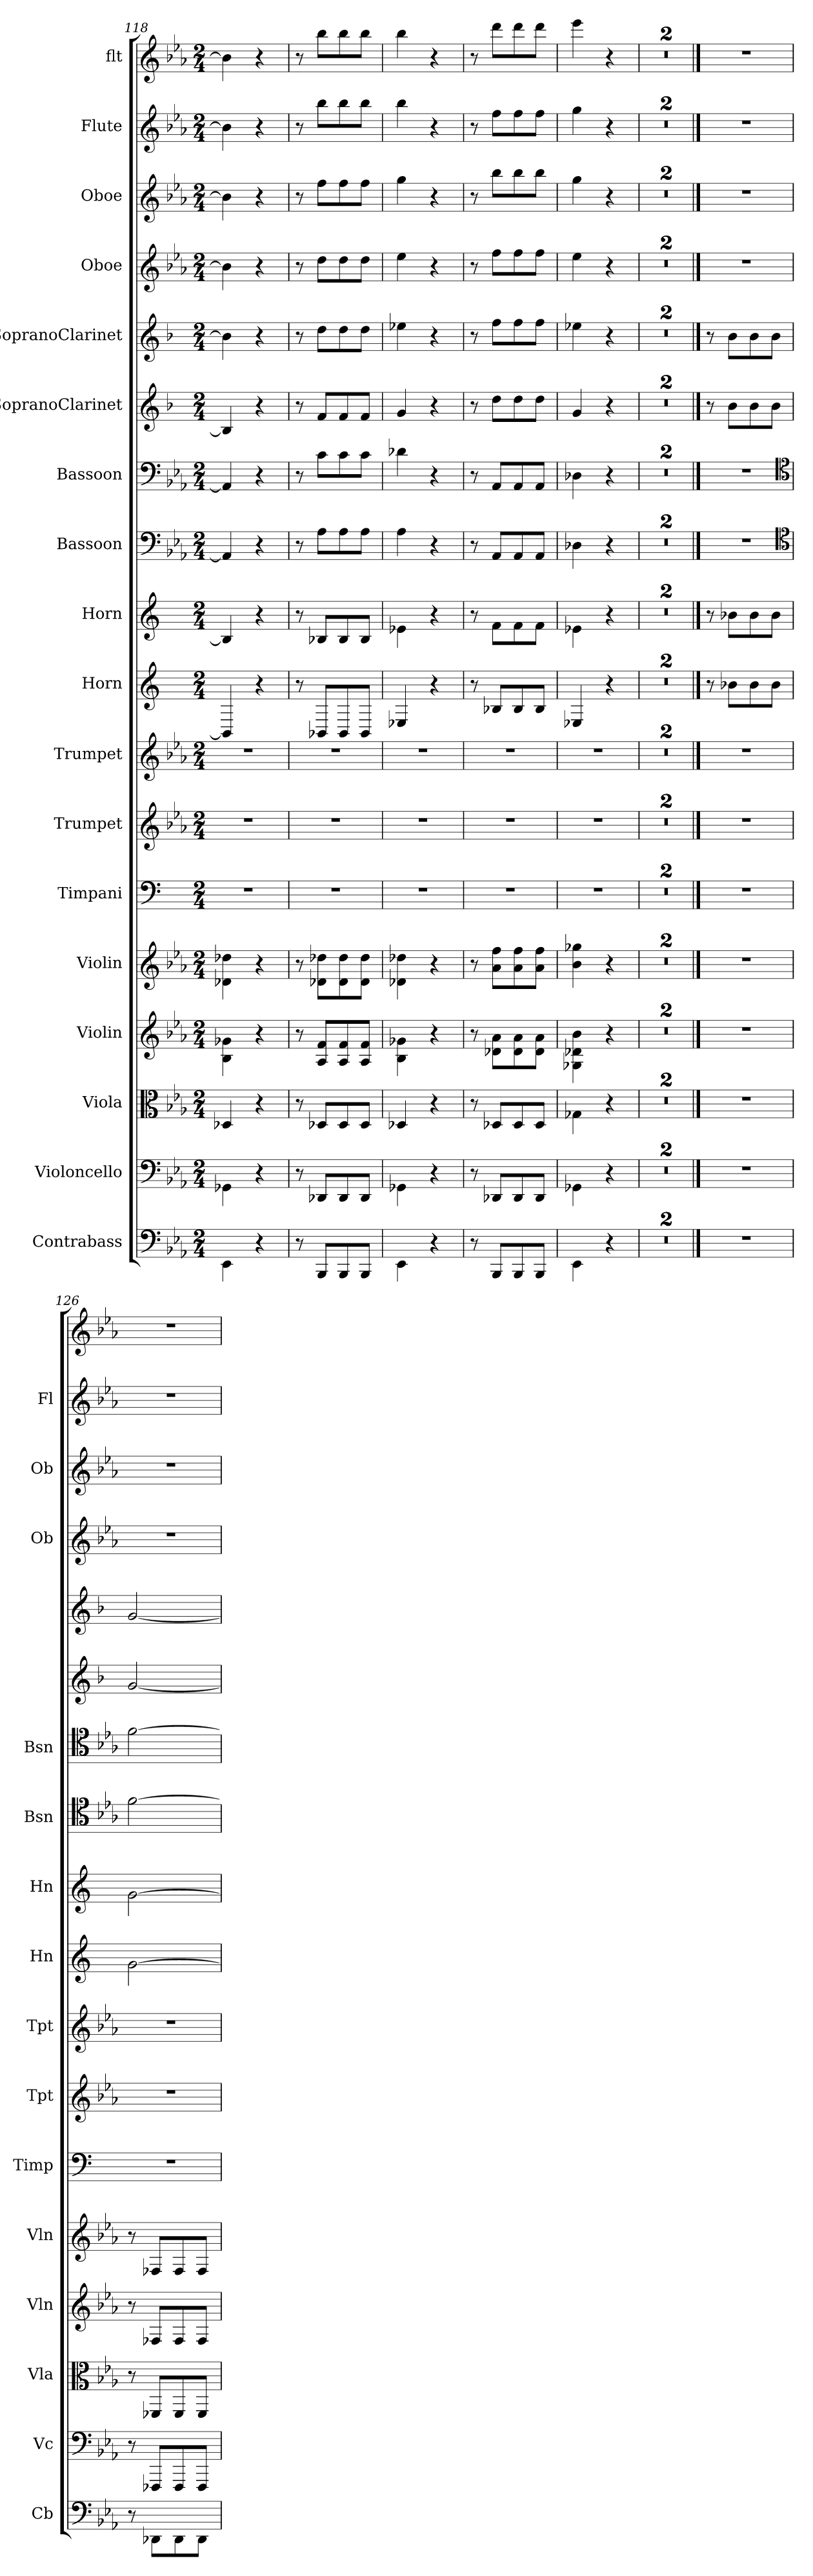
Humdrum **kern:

**kern	**kern	**kern	**kern	**kern	**kern	**kern	**kern	**kern	**kern	**kern	**kern	**kern	**kern	**kern	**kern	**kern	**kern
*part18	*part17	*part16	*part15	*part14	*part13	*part12	*part11	*part10	*part9	*part8	*part7	*part6	*part5	*part4	*part3	*part2	*part1
*staff18	*staff17	*staff16	*staff15	*staff14	*staff13	*staff12	*staff11	*staff10	*staff9	*staff8	*staff7	*staff6	*staff5	*staff4	*staff3	*staff2	*staff1
*I"Contrabass	*I"Violoncello	*I"Viola	*I"Violin	*I"Violin	*I"Timpani	*I"Trumpet	*I"Trumpet	*I"Horn	*I"Horn	*I"Bassoon	*I"Bassoon	*I"SopranoClarinet	*I"SopranoClarinet	*I"Oboe	*I"Oboe	*I"Flute	*I"flt
*I'Cb	*I'Vc	*I'Vla	*I'Vln	*I'Vln	*I'Timp	*I'Tpt	*I'Tpt	*I'Hn	*I'Hn	*I'Bsn	*I'Bsn	*	*	*I'Ob	*I'Ob	*I'Fl	*
*clefF4	*clefF4	*clefC3	*clefG2	*clefG2	*clefF4	*clefG2	*clefG2	*clefG2	*clefG2	*clefF4	*clefF4	*clefG2	*clefG2	*clefG2	*clefG2	*clefG2	*clefG2
*k[b-e-a-]	*k[b-e-a-]	*k[b-e-a-]	*k[b-e-a-]	*k[b-e-a-]	*k[]	*k[b-e-a-]	*k[b-e-a-]	*k[]	*k[]	*k[b-e-a-]	*k[b-e-a-]	*k[b-]	*k[b-]	*k[b-e-a-]	*k[b-e-a-]	*k[b-e-a-]	*k[b-e-a-]
*c:	*c:	*c:	*c:	*c:	*	*c:	*c:	*	*	*c:	*c:	*	*	*c:	*c:	*c:	*c:
*M2/4	*M2/4	*M2/4	*M2/4	*M2/4	*M2/4	*M2/4	*M2/4	*M2/4	*M2/4	*M2/4	*M2/4	*M2/4	*M2/4	*M2/4	*M2/4	*M2/4	*M2/4
=118	=118	=118	=118	=118	=118	=118	=118	=118	=118	=118	=118	=118	=118	=118	=118	=118	=118
4EE-\	4GG-X\	4D-X/	4B-\ 4g-X\	4d-X\ 4dd-X\	2r	2r	2r	4BB-/]	4B-/]	4AA-/]	4AA-/]	4B-/]	4b-\]	4b-\]	4b-\]	4b-\]	4b-\]
4r	4r	4r	4r	4r	.	.	.	4r	4r	4r	4r	4r	4r	4r	4r	4r	4r
=119	=119	=119	=119	=119	=119	=119	=119	=119	=119	=119	=119	=119	=119	=119	=119	=119	=119
8r	8r	8r	8r	8r	2r	2r	2r	8r	8r	8r	8r	8r	8r	8r	8r	8r	8r
8BBB-/L	8DD-X/L	8D-X/L	8A-/ 8f/L	8d-X\ 8dd-X\L	.	.	.	8BB-X/L	8B-X/L	8A-\L	8c\L	8f/L	8dd\L	8dd\L	8ff\L	8bb-\L	8bb-\L
8BBB-/	8DD-/	8D-/	8A-/ 8f/	8d-\ 8dd-\	.	.	.	8BB-/	8B-/	8A-\	8c\	8f/	8dd\	8dd\	8ff\	8bb-\	8bb-\
8BBB-/J	8DD-/J	8D-/J	8A-/ 8f/J	8d-\ 8dd-\J	.	.	.	8BB-/J	8B-/J	8A-\J	8c\J	8f/J	8dd\J	8dd\J	8ff\J	8bb-\J	8bb-\J
=120	=120	=120	=120	=120	=120	=120	=120	=120	=120	=120	=120	=120	=120	=120	=120	=120	=120
4EE-\	4GG-X\	4D-X/	4B-\ 4g-X\	4d-X\ 4dd-X\	2r	2r	2r	4E-X/	4e-X\	4A-\	4d-X\	4g/	4ee-X\	4ee-\	4gg\	4bb-\	4bb-\
4r	4r	4r	4r	4r	.	.	.	4r	4r	4r	4r	4r	4r	4r	4r	4r	4r
=121	=121	=121	=121	=121	=121	=121	=121	=121	=121	=121	=121	=121	=121	=121	=121	=121	=121
8r	8r	8r	8r	8r	2r	2r	2r	8r	8r	8r	8r	8r	8r	8r	8r	8r	8r
8BBB-/L	8DD-X/L	8D-X/L	8d-X\ 8a-\L	8a-\ 8ff\L	.	.	.	8B-X/L	8f\L	8AA-/L	8AA-/L	8dd\L	8ff\L	8ff\L	8bb-\L	8ff\L	8ddd\L
8BBB-/	8DD-/	8D-/	8d-\ 8a-\	8a-\ 8ff\	.	.	.	8B-/	8f\	8AA-/	8AA-/	8dd\	8ff\	8ff\	8bb-\	8ff\	8ddd\
8BBB-/J	8DD-/J	8D-/J	8d-\ 8a-\J	8a-\ 8ff\J	.	.	.	8B-/J	8f\J	8AA-/J	8AA-/J	8dd\J	8ff\J	8ff\J	8bb-\J	8ff\J	8ddd\J
=122	=122	=122	=122	=122	=122	=122	=122	=122	=122	=122	=122	=122	=122	=122	=122	=122	=122
4EE-\	4GG-X\	4G-X\	4G-X\ 4d-X\ 4b-\	4b-\ 4gg-X\	2r	2r	2r	4E-X/	4e-X\	4D-X\	4D-X\	4g/	4ee-X\	4ee-\	4gg\	4gg\	4eee-\
4r	4r	4r	4r	4r	.	.	.	4r	4r	4r	4r	4r	4r	4r	4r	4r	4r
=123	=123	=123	=123	=123	=123	=123	=123	=123	=123	=123	=123	=123	=123	=123	=123	=123	=123
2r	2r	2r	2r	2r	2r	2r	2r	2r	2r	2r	2r	2r	2r	2r	2r	2r	2r
=124	=124	=124	=124	=124	=124	=124	=124	=124	=124	=124	=124	=124	=124	=124	=124	=124	=124
2r	2r	2r	2r	2r	2r	2r	2r	2r	2r	2r	2r	2r	2r	2r	2r	2r	2r
==	==	==	==	==	==	==	==	==	==	==	==	==	==	==	==	==	==
2r	2r	2r	2r	2r	2r	2r	2r	8r	8r	2r	2r	8r	8r	2r	2r	2r	2r
.	.	.	.	.	.	.	.	8b-X\L	8b-X\L	.	.	8b-\L	8b-\L	.	.	.	.
.	.	.	.	.	.	.	.	8b-\	8b-\	.	.	8b-\	8b-\	.	.	.	.
.	.	.	.	.	.	.	.	8b-\J	8b-\J	.	.	8b-\J	8b-\J	.	.	.	.
*	*	*	*	*	*	*	*	*	*	*clefC4	*clefC4	*	*	*	*	*	*
=126	=126	=126	=126	=126	=126	=126	=126	=126	=126	=126	=126	=126	=126	=126	=126	=126	=126
8r	8r	8r	8r	8r	2r	2r	2r	[2g\	[2g\	[2f\	[2f\	[2g/	[2g/	2r	2r	2r	2r
8DD-X\L	8FFF-X/L	8FF-X/L	8F-X/L	8F-X/L	.	.	.	.	.	.	.	.	.	.	.	.	.
8DD-\	8FFF-/	8FF-/	8F-/	8F-/	.	.	.	.	.	.	.	.	.	.	.	.	.
8DD-\J	8FFF-/J	8FF-/J	8F-/J	8F-/J	.	.	.	.	.	.	.	.	.	.	.	.	.
=	=	=	=	=	=	=	=	=	=	=	=	=	=	=	=	=	=
*-	*-	*-	*-	*-	*-	*-	*-	*-	*-	*-	*-	*-	*-	*-	*-	*-	*-
